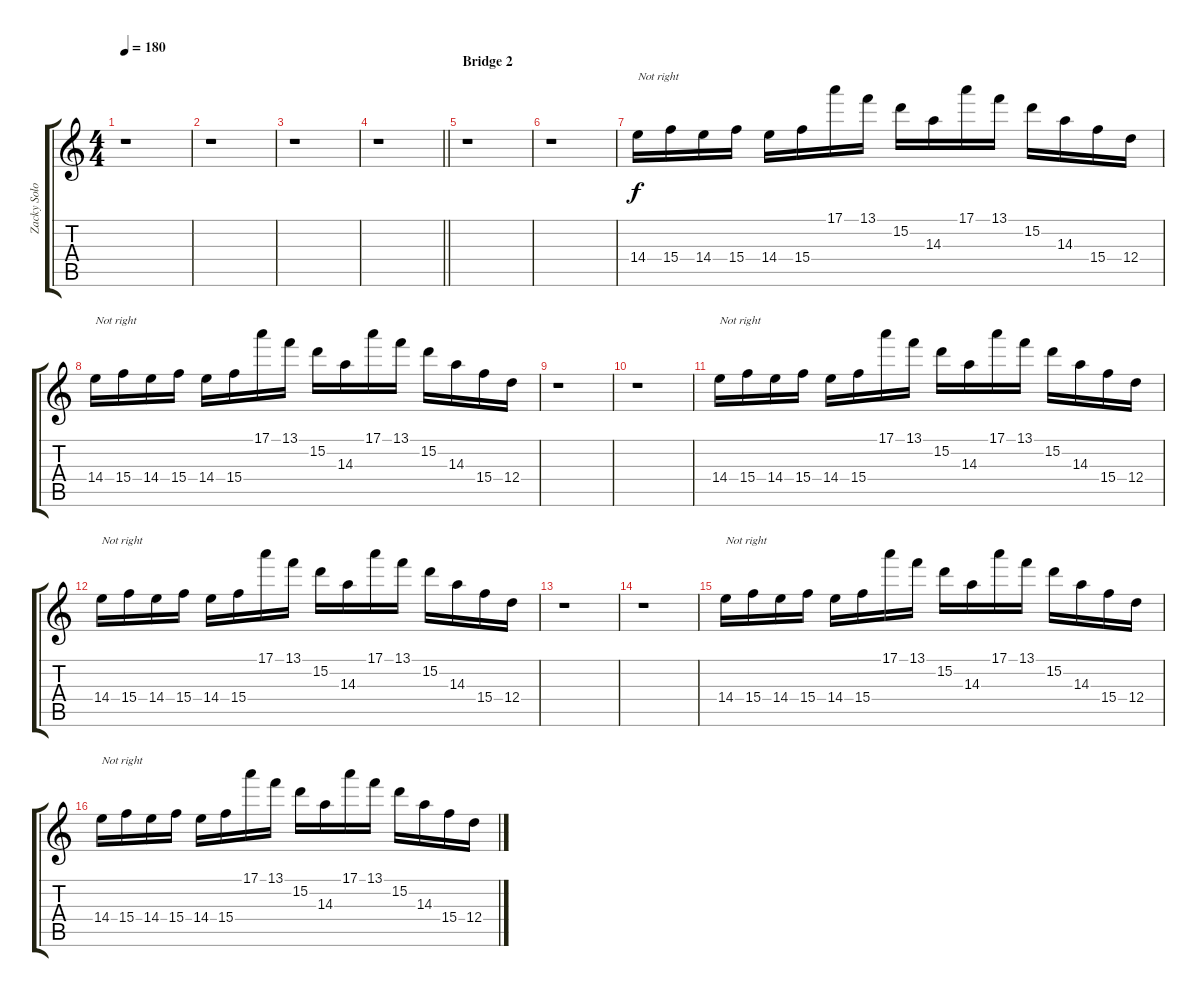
\track ("Zacky Solo" "Zacky Solo") {instrument overdrivenguitar}
\staff {score tabs}
\tuning (E4 B3 G3 D3 A2 D2) {hide}
\ts (4 4)
\tempo 180
\clef g2
\ks c
r.1{dy f} |
r.1 |
r.1 |
\barLineRight lightlight
r.1 |
\section ("" "Bridge 2")
r.1 |
r.1 |
14.4.16{txt "Not right"} 15.4.16 14.4.16 15.4.16 14.4.16 15.4.16 17.1.16 13.1.16 15.2.16 14.3.16 17.1.16 13.1.16 15.2.16 14.3.16 15.4.16 12.4.16 |
14.4.16{txt "Not right"} 15.4.16 14.4.16 15.4.16 14.4.16 15.4.16 17.1.16 13.1.16 15.2.16 14.3.16 17.1.16 13.1.16 15.2.16 14.3.16 15.4.16 12.4.16 |
r.1 |
r.1 |
14.4.16{txt "Not right"} 15.4.16 14.4.16 15.4.16 14.4.16 15.4.16 17.1.16 13.1.16 15.2.16 14.3.16 17.1.16 13.1.16 15.2.16 14.3.16 15.4.16 12.4.16 |
14.4.16{txt "Not right"} 15.4.16 14.4.16 15.4.16 14.4.16 15.4.16 17.1.16 13.1.16 15.2.16 14.3.16 17.1.16 13.1.16 15.2.16 14.3.16 15.4.16 12.4.16 |
r.1 |
r.1 |
14.4.16{txt "Not right"} 15.4.16 14.4.16 15.4.16 14.4.16 15.4.16 17.1.16 13.1.16 15.2.16 14.3.16 17.1.16 13.1.16 15.2.16 14.3.16 15.4.16 12.4.16 |
14.4.16{txt "Not right"} 15.4.16 14.4.16 15.4.16 14.4.16 15.4.16 17.1.16 13.1.16 15.2.16 14.3.16 17.1.16 13.1.16 15.2.16 14.3.16 15.4.16 12.4.16
